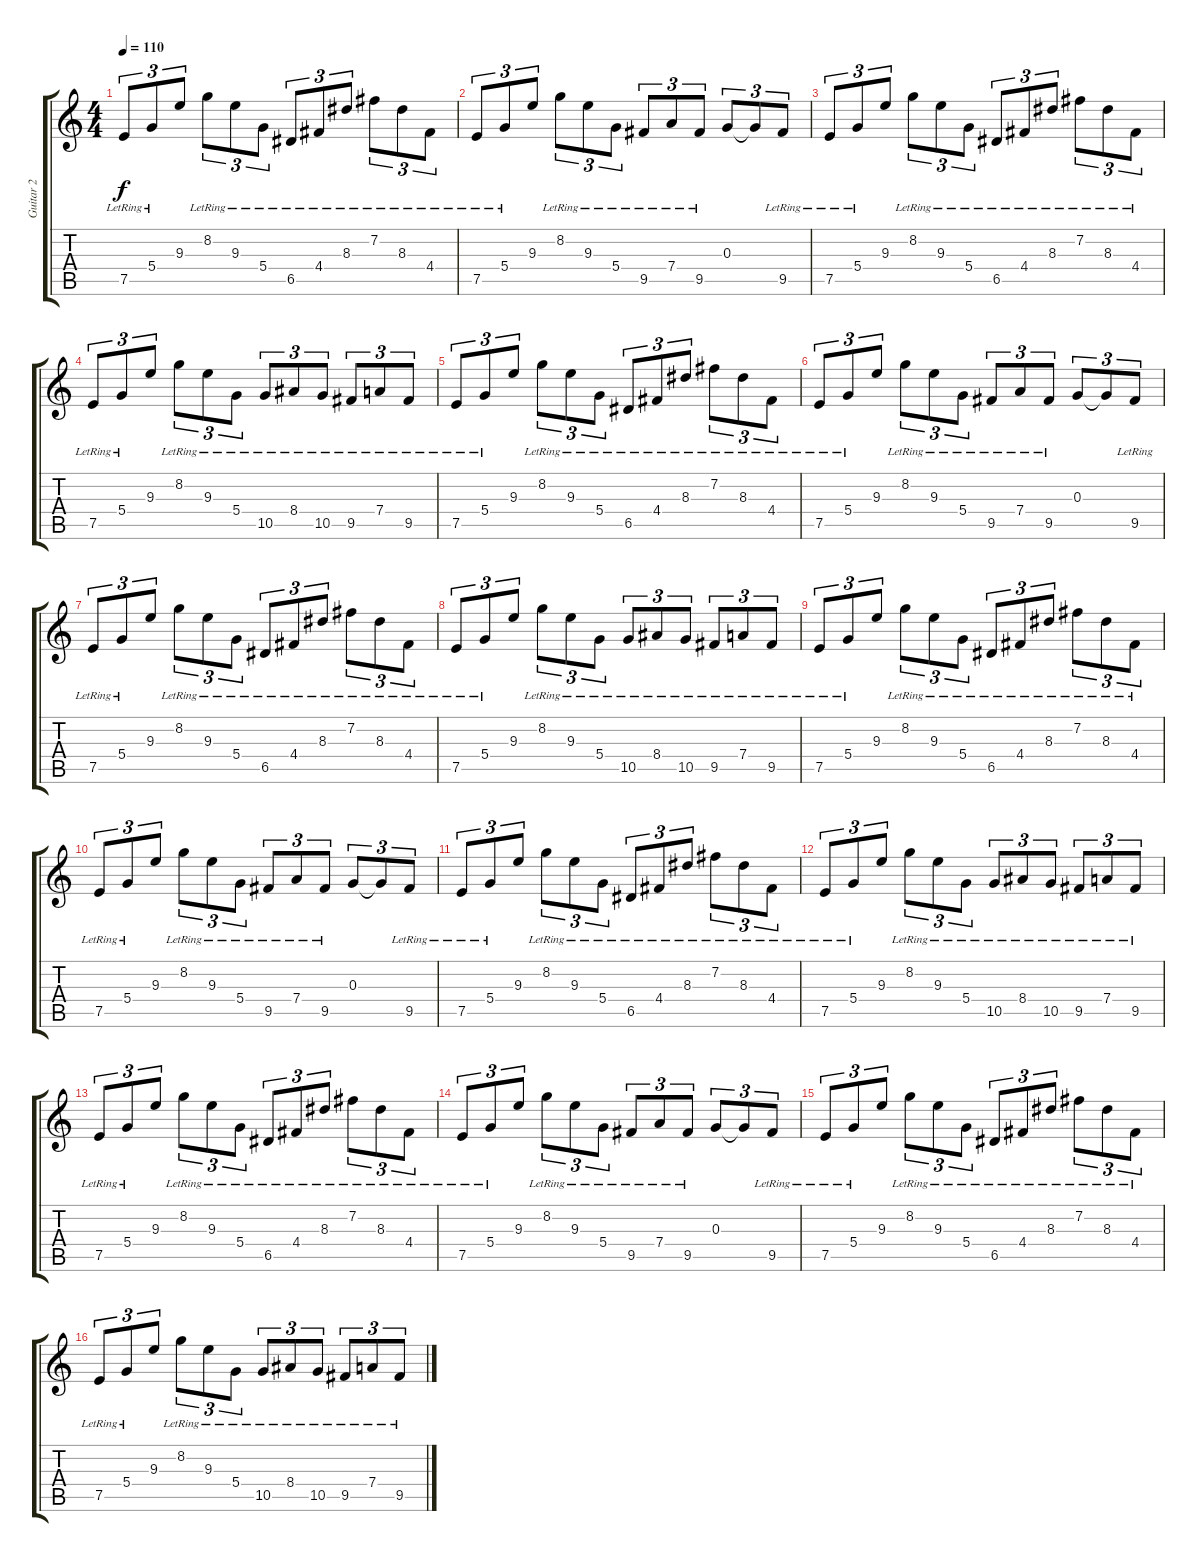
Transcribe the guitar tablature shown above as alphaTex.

\track ("Guitar 2" "Guitar 2") {instrument acousticguitarnylon}
\staff {score tabs}
\tuning (E4 B3 G3 D3 A2 E2) {hide}
\ts (4 4)
\tempo 110
\clef g2
\ks c
7.5{lr}.8{tu (3 2) dy f} 5.4{lr}.8{tu (3 2)} 9.3.8{tu (3 2)} 8.2{lr}.8{tu (3 2)} 9.3{lr}.8{tu (3 2)} 5.4{lr}.8{tu (3 2)} 6.5{lr}.8{tu (3 2)} 4.4{lr}.8{tu (3 2)} 8.3{lr}.8{tu (3 2)} 7.2{lr}.8{tu (3 2)} 8.3{lr}.8{tu (3 2)} 4.4{lr}.8{tu (3 2)} |
7.5{lr}.8{tu (3 2)} 5.4{lr}.8{tu (3 2)} 9.3.8{tu (3 2)} 8.2{lr}.8{tu (3 2)} 9.3{lr}.8{tu (3 2)} 5.4{lr}.8{tu (3 2)} 9.5{lr}.8{tu (3 2)} 7.4{lr}.8{tu (3 2)} 9.5{lr}.8{tu (3 2)} 0.3.8{tu (3 2)} 0.3{t}.8{tu (3 2)} 9.5{lr}.8{tu (3 2)} |
7.5{lr}.8{tu (3 2)} 5.4{lr}.8{tu (3 2)} 9.3.8{tu (3 2)} 8.2{lr}.8{tu (3 2)} 9.3{lr}.8{tu (3 2)} 5.4{lr}.8{tu (3 2)} 6.5{lr}.8{tu (3 2)} 4.4{lr}.8{tu (3 2)} 8.3{lr}.8{tu (3 2)} 7.2{lr}.8{tu (3 2)} 8.3{lr}.8{tu (3 2)} 4.4{lr}.8{tu (3 2)} |
7.5{lr}.8{tu (3 2)} 5.4{lr}.8{tu (3 2)} 9.3.8{tu (3 2)} 8.2{lr}.8{tu (3 2)} 9.3{lr}.8{tu (3 2)} 5.4{lr}.8{tu (3 2)} 10.5{lr}.8{tu (3 2)} 8.4{lr}.8{tu (3 2)} 10.5{lr}.8{tu (3 2)} 9.5{lr}.8{tu (3 2)} 7.4{lr}.8{tu (3 2)} 9.5{lr}.8{tu (3 2)} |
7.5{lr}.8{tu (3 2)} 5.4{lr}.8{tu (3 2)} 9.3.8{tu (3 2)} 8.2{lr}.8{tu (3 2)} 9.3{lr}.8{tu (3 2)} 5.4{lr}.8{tu (3 2)} 6.5{lr}.8{tu (3 2)} 4.4{lr}.8{tu (3 2)} 8.3{lr}.8{tu (3 2)} 7.2{lr}.8{tu (3 2)} 8.3{lr}.8{tu (3 2)} 4.4{lr}.8{tu (3 2)} |
7.5{lr}.8{tu (3 2)} 5.4{lr}.8{tu (3 2)} 9.3.8{tu (3 2)} 8.2{lr}.8{tu (3 2)} 9.3{lr}.8{tu (3 2)} 5.4{lr}.8{tu (3 2)} 9.5{lr}.8{tu (3 2)} 7.4{lr}.8{tu (3 2)} 9.5{lr}.8{tu (3 2)} 0.3.8{tu (3 2)} 0.3{t}.8{tu (3 2)} 9.5{lr}.8{tu (3 2)} |
7.5{lr}.8{tu (3 2)} 5.4{lr}.8{tu (3 2)} 9.3.8{tu (3 2)} 8.2{lr}.8{tu (3 2)} 9.3{lr}.8{tu (3 2)} 5.4{lr}.8{tu (3 2)} 6.5{lr}.8{tu (3 2)} 4.4{lr}.8{tu (3 2)} 8.3{lr}.8{tu (3 2)} 7.2{lr}.8{tu (3 2)} 8.3{lr}.8{tu (3 2)} 4.4{lr}.8{tu (3 2)} |
7.5{lr}.8{tu (3 2)} 5.4{lr}.8{tu (3 2)} 9.3.8{tu (3 2)} 8.2{lr}.8{tu (3 2)} 9.3{lr}.8{tu (3 2)} 5.4{lr}.8{tu (3 2)} 10.5{lr}.8{tu (3 2)} 8.4{lr}.8{tu (3 2)} 10.5{lr}.8{tu (3 2)} 9.5{lr}.8{tu (3 2)} 7.4{lr}.8{tu (3 2)} 9.5{lr}.8{tu (3 2)} |
7.5{lr}.8{tu (3 2)} 5.4{lr}.8{tu (3 2)} 9.3.8{tu (3 2)} 8.2{lr}.8{tu (3 2)} 9.3{lr}.8{tu (3 2)} 5.4{lr}.8{tu (3 2)} 6.5{lr}.8{tu (3 2)} 4.4{lr}.8{tu (3 2)} 8.3{lr}.8{tu (3 2)} 7.2{lr}.8{tu (3 2)} 8.3{lr}.8{tu (3 2)} 4.4{lr}.8{tu (3 2)} |
7.5{lr}.8{tu (3 2)} 5.4{lr}.8{tu (3 2)} 9.3.8{tu (3 2)} 8.2{lr}.8{tu (3 2)} 9.3{lr}.8{tu (3 2)} 5.4{lr}.8{tu (3 2)} 9.5{lr}.8{tu (3 2)} 7.4{lr}.8{tu (3 2)} 9.5{lr}.8{tu (3 2)} 0.3.8{tu (3 2)} 0.3{t}.8{tu (3 2)} 9.5{lr}.8{tu (3 2)} |
7.5{lr}.8{tu (3 2)} 5.4{lr}.8{tu (3 2)} 9.3.8{tu (3 2)} 8.2{lr}.8{tu (3 2)} 9.3{lr}.8{tu (3 2)} 5.4{lr}.8{tu (3 2)} 6.5{lr}.8{tu (3 2)} 4.4{lr}.8{tu (3 2)} 8.3{lr}.8{tu (3 2)} 7.2{lr}.8{tu (3 2)} 8.3{lr}.8{tu (3 2)} 4.4{lr}.8{tu (3 2)} |
7.5{lr}.8{tu (3 2)} 5.4{lr}.8{tu (3 2)} 9.3.8{tu (3 2)} 8.2{lr}.8{tu (3 2)} 9.3{lr}.8{tu (3 2)} 5.4{lr}.8{tu (3 2)} 10.5{lr}.8{tu (3 2)} 8.4{lr}.8{tu (3 2)} 10.5{lr}.8{tu (3 2)} 9.5{lr}.8{tu (3 2)} 7.4{lr}.8{tu (3 2)} 9.5{lr}.8{tu (3 2)} |
7.5{lr}.8{tu (3 2)} 5.4{lr}.8{tu (3 2)} 9.3.8{tu (3 2)} 8.2{lr}.8{tu (3 2)} 9.3{lr}.8{tu (3 2)} 5.4{lr}.8{tu (3 2)} 6.5{lr}.8{tu (3 2)} 4.4{lr}.8{tu (3 2)} 8.3{lr}.8{tu (3 2)} 7.2{lr}.8{tu (3 2)} 8.3{lr}.8{tu (3 2)} 4.4{lr}.8{tu (3 2)} |
7.5{lr}.8{tu (3 2)} 5.4{lr}.8{tu (3 2)} 9.3.8{tu (3 2)} 8.2{lr}.8{tu (3 2)} 9.3{lr}.8{tu (3 2)} 5.4{lr}.8{tu (3 2)} 9.5{lr}.8{tu (3 2)} 7.4{lr}.8{tu (3 2)} 9.5{lr}.8{tu (3 2)} 0.3.8{tu (3 2)} 0.3{t}.8{tu (3 2)} 9.5{lr}.8{tu (3 2)} |
7.5{lr}.8{tu (3 2)} 5.4{lr}.8{tu (3 2)} 9.3.8{tu (3 2)} 8.2{lr}.8{tu (3 2)} 9.3{lr}.8{tu (3 2)} 5.4{lr}.8{tu (3 2)} 6.5{lr}.8{tu (3 2)} 4.4{lr}.8{tu (3 2)} 8.3{lr}.8{tu (3 2)} 7.2{lr}.8{tu (3 2)} 8.3{lr}.8{tu (3 2)} 4.4{lr}.8{tu (3 2)} |
7.5{lr}.8{tu (3 2)} 5.4{lr}.8{tu (3 2)} 9.3.8{tu (3 2)} 8.2{lr}.8{tu (3 2)} 9.3{lr}.8{tu (3 2)} 5.4{lr}.8{tu (3 2)} 10.5{lr}.8{tu (3 2)} 8.4{lr}.8{tu (3 2)} 10.5{lr}.8{tu (3 2)} 9.5{lr}.8{tu (3 2)} 7.4{lr}.8{tu (3 2)} 9.5{lr}.8{tu (3 2)}
